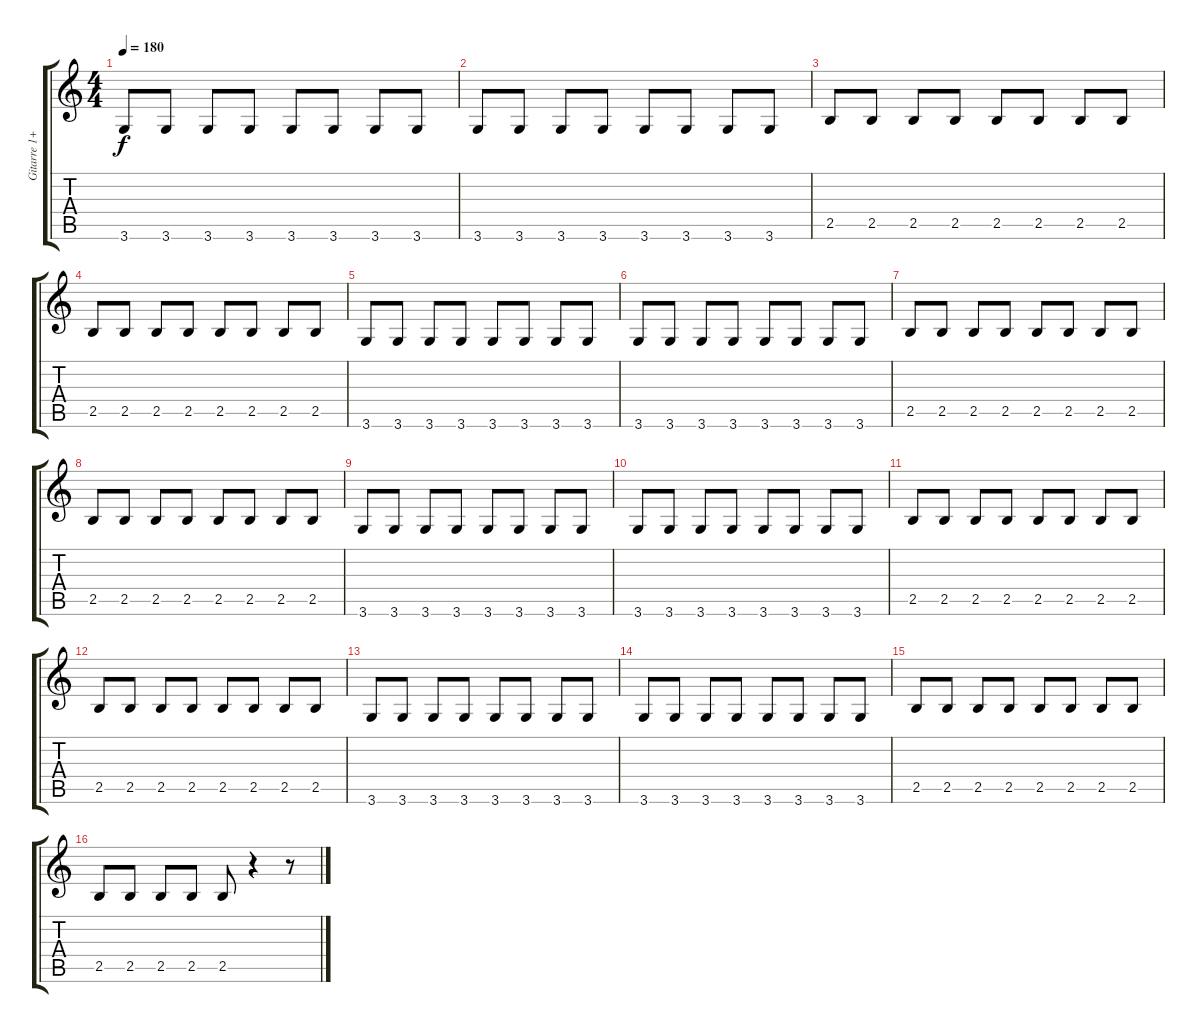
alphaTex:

\track ("Gitarre 1+" "Gitarre 1+") {instrument distortionguitar}
\staff {score tabs}
\tuning (E4 B3 G3 D3 A2 E2) {hide}
\ts (4 4)
\tempo 180
\clef g2
\ks c
3.6.8{dy f} 3.6.8 3.6.8 3.6.8 3.6.8 3.6.8 3.6.8 3.6.8 |
3.6.8 3.6.8 3.6.8 3.6.8 3.6.8 3.6.8 3.6.8 3.6.8 |
2.5.8 2.5.8 2.5.8 2.5.8 2.5.8 2.5.8 2.5.8 2.5.8 |
2.5.8 2.5.8 2.5.8 2.5.8 2.5.8 2.5.8 2.5.8 2.5.8 |
3.6.8 3.6.8 3.6.8 3.6.8 3.6.8 3.6.8 3.6.8 3.6.8 |
3.6.8 3.6.8 3.6.8 3.6.8 3.6.8 3.6.8 3.6.8 3.6.8 |
2.5.8 2.5.8 2.5.8 2.5.8 2.5.8 2.5.8 2.5.8 2.5.8 |
2.5.8 2.5.8 2.5.8 2.5.8 2.5.8 2.5.8 2.5.8 2.5.8 |
3.6.8 3.6.8 3.6.8 3.6.8 3.6.8 3.6.8 3.6.8 3.6.8 |
3.6.8 3.6.8 3.6.8 3.6.8 3.6.8 3.6.8 3.6.8 3.6.8 |
2.5.8 2.5.8 2.5.8 2.5.8 2.5.8 2.5.8 2.5.8 2.5.8 |
2.5.8 2.5.8 2.5.8 2.5.8 2.5.8 2.5.8 2.5.8 2.5.8 |
3.6.8 3.6.8 3.6.8 3.6.8 3.6.8 3.6.8 3.6.8 3.6.8 |
3.6.8 3.6.8 3.6.8 3.6.8 3.6.8 3.6.8 3.6.8 3.6.8 |
2.5.8 2.5.8 2.5.8 2.5.8 2.5.8 2.5.8 2.5.8 2.5.8 |
2.5.8 2.5.8 2.5.8 2.5.8 2.5.8 r.4 r.8
